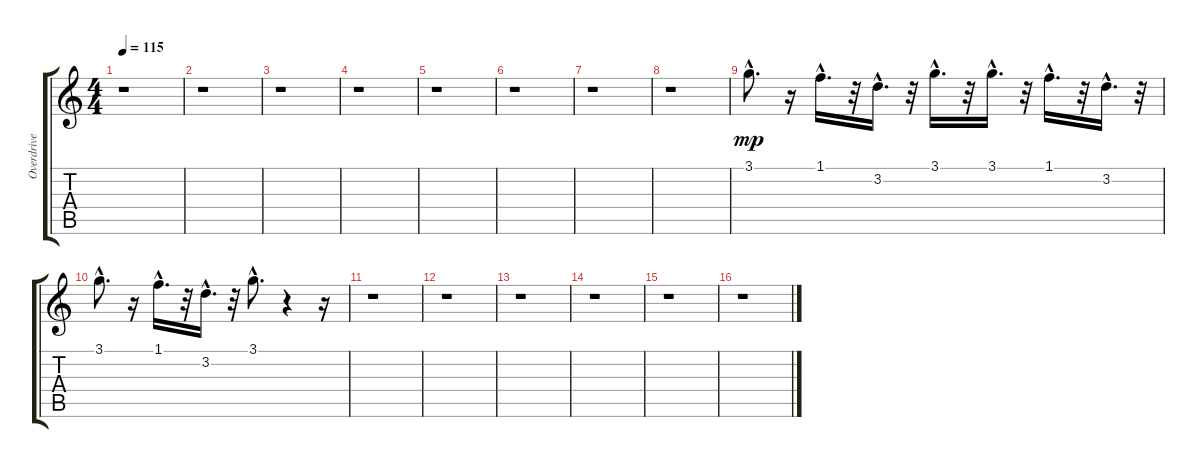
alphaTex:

\track ("Overdrive Guitar" "Overdrive ") {instrument overdrivenguitar}
\staff {score tabs}
\tuning (E4 B3 G3 D3 A2 E2) {hide}
\ts (4 4)
\tempo 115
\clef g2
\ks c
r.1{dy mp} |
r.1 |
r.1 |
r.1 |
r.1 |
r.1 |
r.1 |
r.1 |
3.1{hac}.8{d} r.16 1.1{hac}.16{d} r.32 3.2{hac}.16{d} r.32 3.1{hac}.16{d} r.32 3.1{hac}.16{d} r.32 1.1{hac}.16{d} r.32 3.2{hac}.16{d} r.32 |
3.1{hac}.8{d} r.16 1.1{hac}.16{d} r.32 3.2{hac}.16{d} r.32 3.1{hac}.8{d} r.4 r.16 |
r.1 |
r.1 |
r.1 |
r.1 |
r.1 |
r.1
